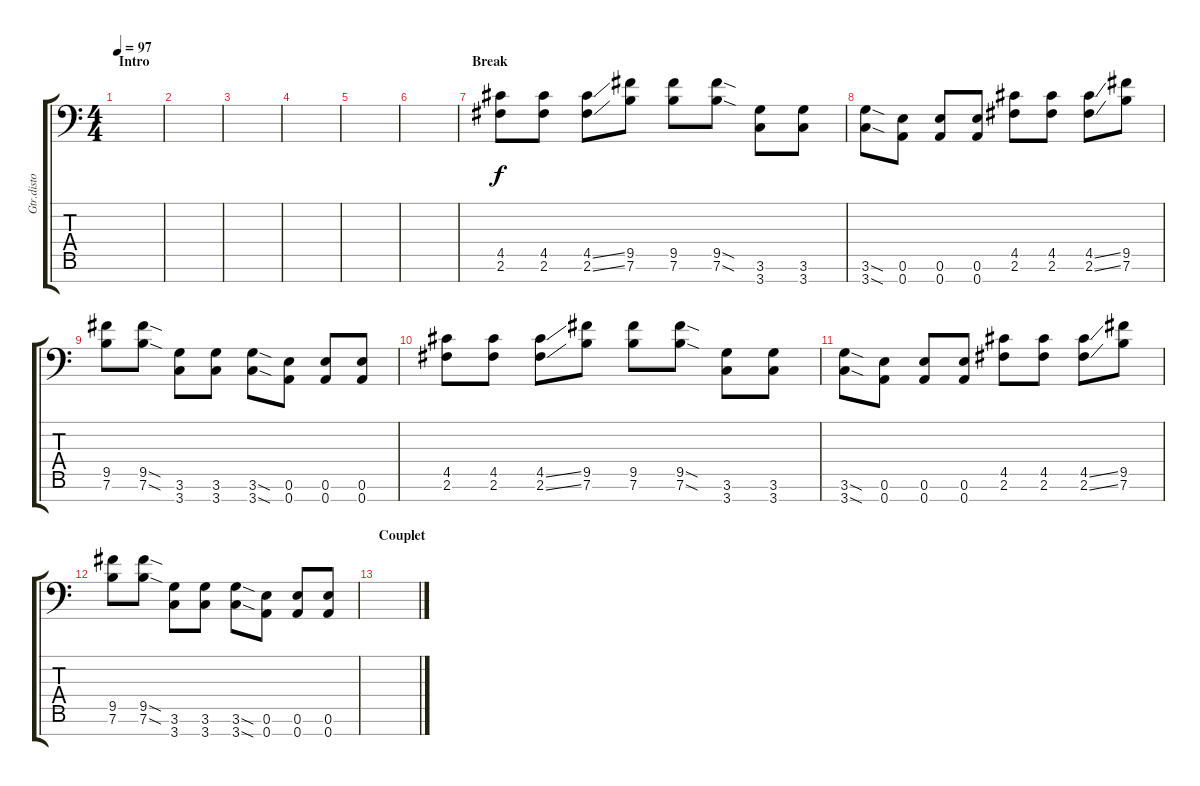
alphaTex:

\track ("Gtr.disto (Ben)" "Gtr.disto ") {instrument distortionguitar}
\staff {score tabs}
\tuning (E4 B3 G3 D3 A2 E2 A1) {hide}
\ts (4 4)
\section ("" "Intro")
\tempo 97
\clef f4
\ks c
|
|
|
|
|
\section ("" "")
|
\section ("" "Break")
(4.5 2.6).8 (4.5 2.6).8 (4.5{ss} 2.6{ss}).8 (9.5 7.6).8 (9.5 7.6).8 (9.5{sod} 7.6{sod}).8 (3.6 3.7).8 (3.6 3.7).8 |
(3.6{sod} 3.7{sod}).8 (0.6 0.7).8 (0.6 0.7).8 (0.6 0.7).8 (4.5 2.6).8 (4.5 2.6).8 (4.5{ss} 2.6{ss}).8 (9.5 7.6).8 |
(9.5 7.6).8 (9.5{sod} 7.6{sod}).8 (3.6 3.7).8 (3.6 3.7).8 (3.6{sod} 3.7{sod}).8 (0.6 0.7).8 (0.6 0.7).8 (0.6 0.7).8 |
(4.5 2.6).8 (4.5 2.6).8 (4.5{ss} 2.6{ss}).8 (9.5 7.6).8 (9.5 7.6).8 (9.5{sod} 7.6{sod}).8 (3.6 3.7).8 (3.6 3.7).8 |
(3.6{sod} 3.7{sod}).8 (0.6 0.7).8 (0.6 0.7).8 (0.6 0.7).8 (4.5 2.6).8 (4.5 2.6).8 (4.5{ss} 2.6{ss}).8 (9.5 7.6).8 |
\section ("" "")
(9.5 7.6).8 (9.5{sod} 7.6{sod}).8 (3.6 3.7).8 (3.6 3.7).8 (3.6{sod} 3.7{sod}).8 (0.6 0.7).8 (0.6 0.7).8 (0.6 0.7).8 |
\section ("" "Couplet")
